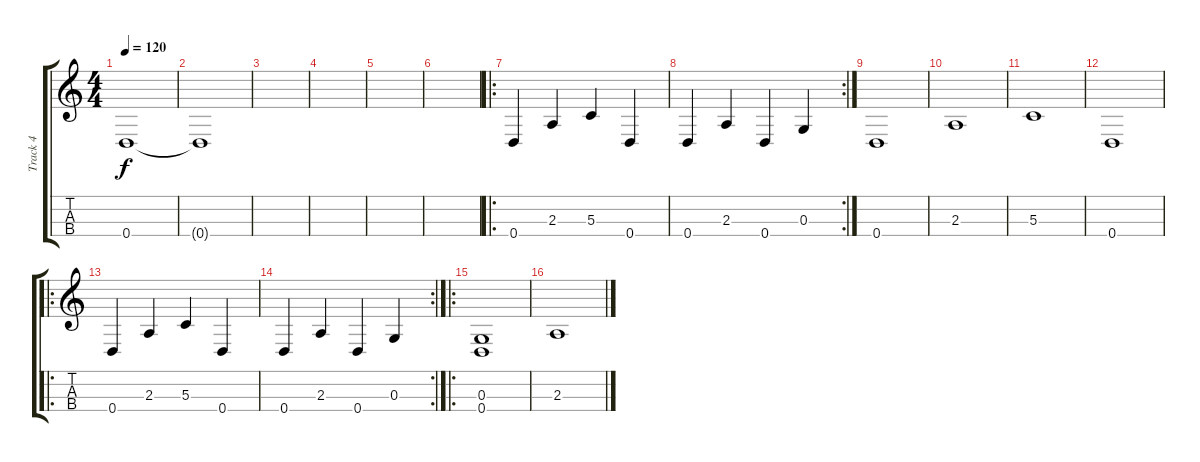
\track ("Track 4" "Track 4") {instrument choiraahs}
\staff {score tabs}
\tuning (E4 B3 G3 D3) {hide}
\ts (4 4)
\tempo 120
\clef g2
\ks c
0.4.1{dy f} |
0.4{t}.1 |
|
|
|
|
\ro
0.4.4 2.3.4 5.3.4 0.4.4 |
\rc 2
0.4.4 2.3.4 0.4.4 0.3.4 |
0.4.1 |
2.3.1 |
5.3.1 |
0.4.1 |
\ro
0.4.4 2.3.4 5.3.4 0.4.4 |
\rc 2
0.4.4 2.3.4 0.4.4 0.3.4 |
\ro
(0.3 0.4).1 |
2.3.1
